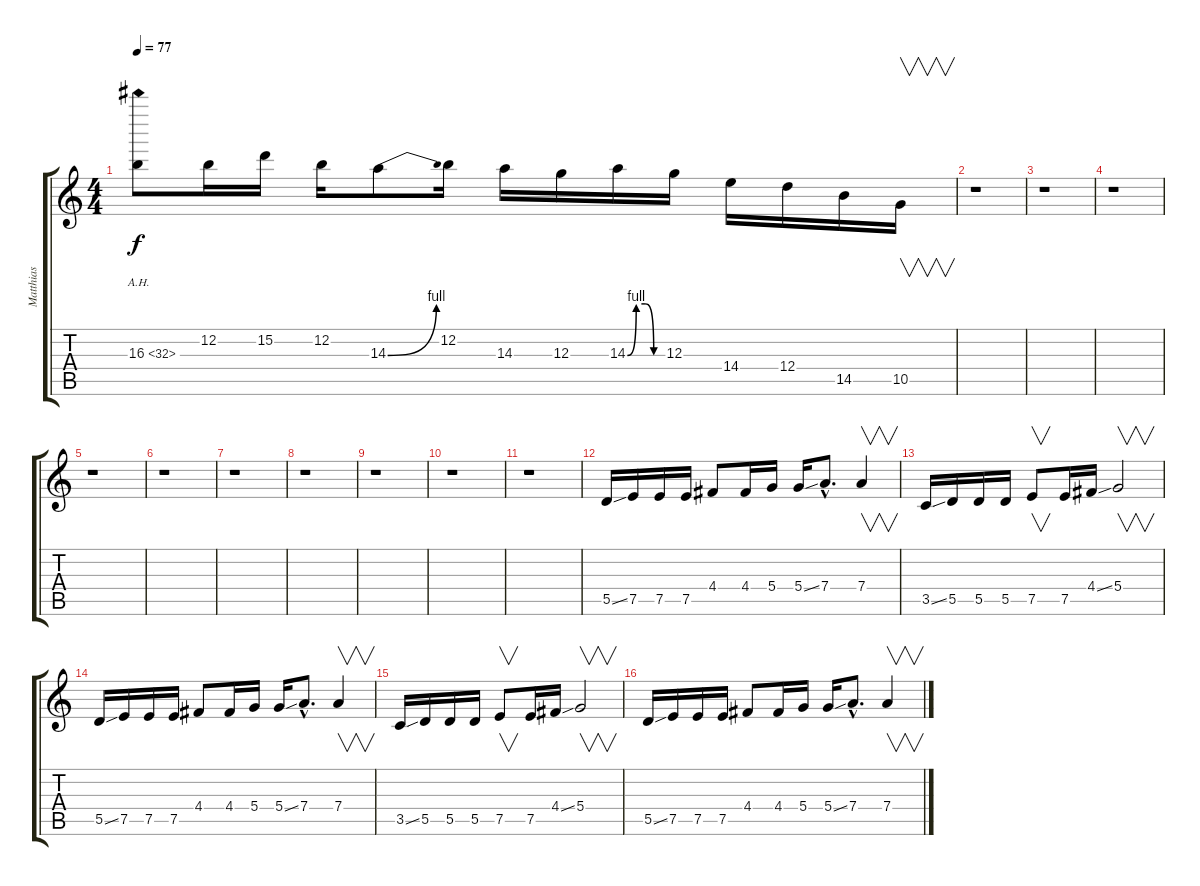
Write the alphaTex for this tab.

\track ("Matthias" "Matthias") {instrument distortionguitar}
\staff {score tabs}
\tuning (E4 B3 G3 D3 A2 E2) {hide}
\ts (4 4)
\tempo 77
\clef g2
\ks c
16.3{ah 16}.8{dy f} 12.2.16 15.2.16 12.2.16 14.3{be (bend 0 0 60 4)}.8 12.2.16 14.3.16 12.3.16 14.3{be (custom 0 0 15 4 30 4 45 0 60 0)}.16 12.3.16 14.4.16 12.4.16 14.5.16 10.5.16{v} |
r.1 |
r.1 |
r.1 |
r.1 |
r.1 |
r.1 |
r.1 |
r.1 |
r.1 |
r.1 |
5.5{ss}.16 7.5.16 7.5.16 7.5.16 4.4.8 4.4.16 5.4.16 5.4{ss}.16 7.4{hac}.8{d} 7.4.4{v} |
3.5{ss}.16 5.5.16 5.5.16 5.5.16 7.5.8{v} 7.5.16 4.4{ss}.16 5.4.2{v} |
5.5{ss}.16 7.5.16 7.5.16 7.5.16 4.4.8 4.4.16 5.4.16 5.4{ss}.16 7.4{hac}.8{d} 7.4.4{v} |
3.5{ss}.16 5.5.16 5.5.16 5.5.16 7.5.8{v} 7.5.16 4.4{ss}.16 5.4.2{v} |
5.5{ss}.16 7.5.16 7.5.16 7.5.16 4.4.8 4.4.16 5.4.16 5.4{ss}.16 7.4{hac}.8{d} 7.4.4{v}
